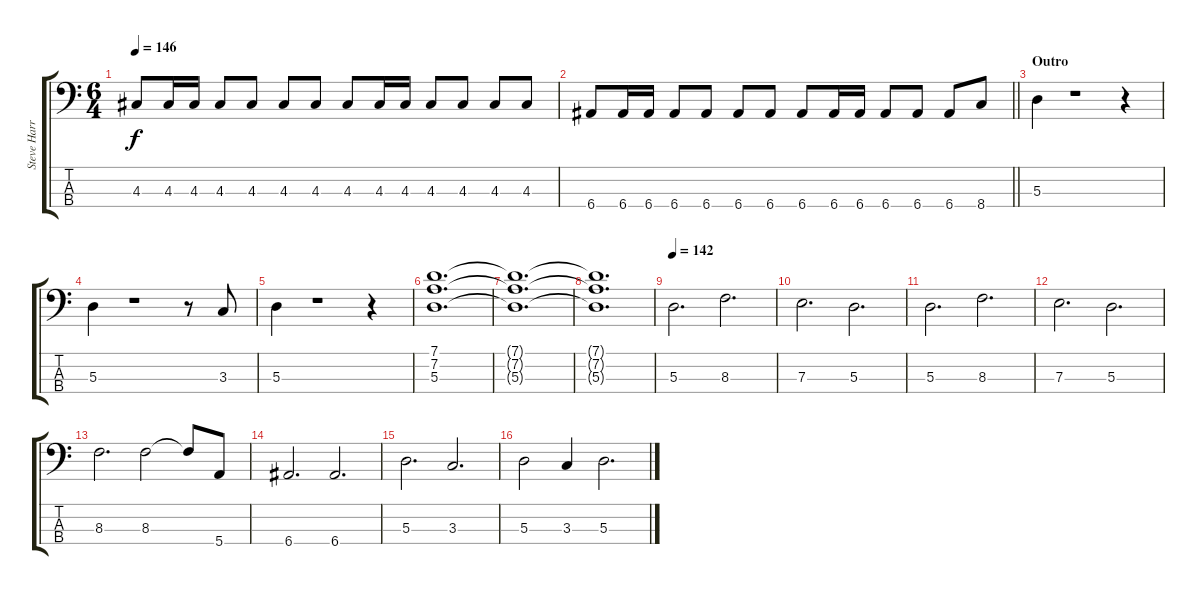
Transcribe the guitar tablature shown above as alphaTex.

\track ("Steve Harris" "Steve Harr") {instrument electricbassfinger}
\staff {score tabs}
\tuning (G2 D2 A1 E1) {hide}
\ts (6 4)
\tempo 146
\clef f4
\ks c
4.3.8{dy f} 4.3.16 4.3.16 4.3.8 4.3.8 4.3.8 4.3.8 4.3.8 4.3.16 4.3.16 4.3.8 4.3.8 4.3.8 4.3.8 |
\barLineRight lightlight
6.4.8 6.4.16 6.4.16 6.4.8 6.4.8 6.4.8 6.4.8 6.4.8 6.4.16 6.4.16 6.4.8 6.4.8 6.4.8 8.4.8 |
\section ("" "Outro")
5.3.4 r.1 r.4 |
5.3.4 r.1 r.8 3.3.8 |
5.3.4 r.1 r.4 |
(7.1 7.2 5.3).1{d} |
(7.1{t} 7.2{t} 5.3{t}).1{d volume 0} |
(7.1{t} 7.2{t} 5.3{t}).1{d} |
\tempo 142
5.3.2{d volume 3} 8.3.2{d} |
7.3.2{d volume 5} 5.3.2{d} |
5.3.2{d volume 10} 8.3.2{d} |
7.3.2{d} 5.3.2{d} |
8.3.2{d} 8.3.2 8.3{t}.8 5.4.8 |
6.4.2{d} 6.4.2{d} |
5.3.2{d} 3.3.2{d} |
5.3.2 3.3.4 5.3.2{d}
